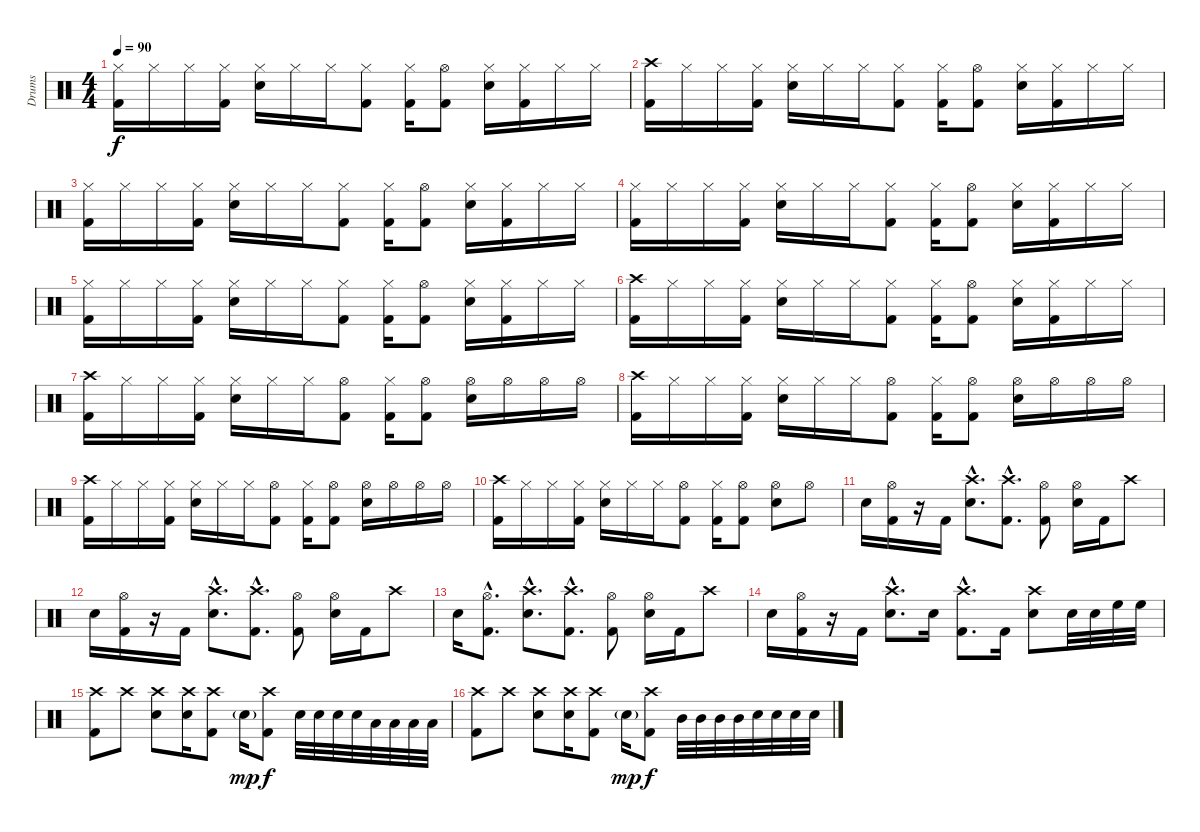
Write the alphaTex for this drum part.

\track ("Drums" "Drums") {instrument percussion}
\staff {score}
\articulation defaults
\ts (4 4)
\tempo 90
\clef neutral
\ks c
("Hi-Hat (closed)" "Kick (hit) 2").16{dy f} "Hi-Hat (closed)".16 "Hi-Hat (closed)".16 ("Hi-Hat (closed)" "Kick (hit) 2").16 ("Hi-Hat (closed)" "Snare (hit) 2").16 "Hi-Hat (closed)".16 "Hi-Hat (closed)".16 ("Hi-Hat (closed)" "Kick (hit) 2").8 ("Hi-Hat (closed)" "Kick (hit) 2").16 ("Hi-Hat (open)" "Kick (hit) 2").8 ("Hi-Hat (closed)" "Snare (hit) 2").16 ("Hi-Hat (closed)" "Kick (hit) 2").16 "Hi-Hat (closed)".16 "Hi-Hat (closed)".16 |
("Crash high (hit)" "Kick (hit) 2").16 "Hi-Hat (closed)".16 "Hi-Hat (closed)".16 ("Hi-Hat (closed)" "Kick (hit) 2").16 ("Hi-Hat (closed)" "Snare (hit) 2").16 "Hi-Hat (closed)".16 "Hi-Hat (closed)".16 ("Hi-Hat (closed)" "Kick (hit) 2").8 ("Hi-Hat (closed)" "Kick (hit) 2").16 ("Hi-Hat (open)" "Kick (hit) 2").8 ("Hi-Hat (closed)" "Snare (hit) 2").16 ("Hi-Hat (closed)" "Kick (hit) 2").16 "Hi-Hat (closed)".16 "Hi-Hat (closed)".16 |
("Hi-Hat (closed)" "Kick (hit) 2").16 "Hi-Hat (closed)".16 "Hi-Hat (closed)".16 ("Hi-Hat (closed)" "Kick (hit) 2").16 ("Hi-Hat (closed)" "Snare (hit) 2").16 "Hi-Hat (closed)".16 "Hi-Hat (closed)".16 ("Hi-Hat (closed)" "Kick (hit) 2").8 ("Hi-Hat (closed)" "Kick (hit) 2").16 ("Hi-Hat (open)" "Kick (hit) 2").8 ("Hi-Hat (closed)" "Snare (hit) 2").16 ("Hi-Hat (closed)" "Kick (hit) 2").16 "Hi-Hat (closed)".16 "Hi-Hat (closed)".16 |
("Hi-Hat (closed)" "Kick (hit) 2").16 "Hi-Hat (closed)".16 "Hi-Hat (closed)".16 ("Hi-Hat (closed)" "Kick (hit) 2").16 ("Hi-Hat (closed)" "Snare (hit) 2").16 "Hi-Hat (closed)".16 "Hi-Hat (closed)".16 ("Hi-Hat (closed)" "Kick (hit) 2").8 ("Hi-Hat (closed)" "Kick (hit) 2").16 ("Hi-Hat (open)" "Kick (hit) 2").8 ("Hi-Hat (closed)" "Snare (hit) 2").16 ("Hi-Hat (closed)" "Kick (hit) 2").16 "Hi-Hat (closed)".16 "Hi-Hat (closed)".16 |
("Hi-Hat (closed)" "Kick (hit) 2").16 "Hi-Hat (closed)".16 "Hi-Hat (closed)".16 ("Hi-Hat (closed)" "Kick (hit) 2").16 ("Hi-Hat (closed)" "Snare (hit) 2").16 "Hi-Hat (closed)".16 "Hi-Hat (closed)".16 ("Hi-Hat (closed)" "Kick (hit) 2").8 ("Hi-Hat (closed)" "Kick (hit) 2").16 ("Hi-Hat (open)" "Kick (hit) 2").8 ("Hi-Hat (closed)" "Snare (hit) 2").16 ("Hi-Hat (closed)" "Kick (hit) 2").16 "Hi-Hat (closed)".16 "Hi-Hat (closed)".16 |
("Crash high (hit)" "Kick (hit) 2").16 "Hi-Hat (closed)".16 "Hi-Hat (closed)".16 ("Hi-Hat (closed)" "Kick (hit) 2").16 ("Hi-Hat (closed)" "Snare (hit) 2").16 "Hi-Hat (closed)".16 "Hi-Hat (closed)".16 ("Hi-Hat (closed)" "Kick (hit) 2").8 ("Hi-Hat (closed)" "Kick (hit) 2").16 ("Hi-Hat (open)" "Kick (hit) 2").8 ("Hi-Hat (closed)" "Snare (hit) 2").16 ("Hi-Hat (closed)" "Kick (hit) 2").16 "Hi-Hat (closed)".16 "Hi-Hat (closed)".16 |
("Crash high (hit)" "Kick (hit) 2").16 "Hi-Hat (closed)".16 "Hi-Hat (closed)".16 ("Hi-Hat (closed)" "Kick (hit) 2").16 ("Hi-Hat (closed)" "Snare (hit) 2").16 "Hi-Hat (closed)".16 "Hi-Hat (closed)".16 ("Hi-Hat (open)" "Kick (hit) 2").8 ("Hi-Hat (closed)" "Kick (hit) 2").16 ("Hi-Hat (open)" "Kick (hit) 2").8 ("Hi-Hat (open)" "Snare (hit) 2").16 "Hi-Hat (open)".16 "Hi-Hat (open)".16 "Hi-Hat (open)".16 |
("Crash high (hit)" "Kick (hit) 2").16 "Hi-Hat (closed)".16 "Hi-Hat (closed)".16 ("Hi-Hat (closed)" "Kick (hit) 2").16 ("Hi-Hat (closed)" "Snare (hit) 2").16 "Hi-Hat (closed)".16 "Hi-Hat (closed)".16 ("Hi-Hat (open)" "Kick (hit) 2").8 ("Hi-Hat (closed)" "Kick (hit) 2").16 ("Hi-Hat (open)" "Kick (hit) 2").8 ("Hi-Hat (open)" "Snare (hit) 2").16 "Hi-Hat (open)".16 "Hi-Hat (open)".16 "Hi-Hat (open)".16 |
("Crash high (hit)" "Kick (hit) 2").16 "Hi-Hat (closed)".16 "Hi-Hat (closed)".16 ("Hi-Hat (closed)" "Kick (hit) 2").16 ("Hi-Hat (closed)" "Snare (hit) 2").16 "Hi-Hat (closed)".16 "Hi-Hat (closed)".16 ("Hi-Hat (open)" "Kick (hit) 2").8 ("Hi-Hat (closed)" "Kick (hit) 2").16 ("Hi-Hat (open)" "Kick (hit) 2").8 ("Hi-Hat (open)" "Snare (hit) 2").16 "Hi-Hat (open)".16 "Hi-Hat (open)".16 "Hi-Hat (open)".16 |
("Crash high (hit)" "Kick (hit) 2").16 "Hi-Hat (closed)".16 "Hi-Hat (closed)".16 ("Hi-Hat (closed)" "Kick (hit) 2").16 ("Hi-Hat (closed)" "Snare (hit) 2").16 "Hi-Hat (closed)".16 "Hi-Hat (closed)".16 ("Hi-Hat (open)" "Kick (hit) 2").8 ("Hi-Hat (closed)" "Kick (hit) 2").16 ("Hi-Hat (open)" "Kick (hit) 2").8 ("Hi-Hat (open)" "Snare (hit) 2").8 "Hi-Hat (open)".8 |
"Snare (hit) 2".16 ("Hi-Hat (open)" "Kick (hit) 2").16 r.16 "Kick (hit) 2".16 ("Crash high (hit)"{hac} "Snare (hit) 2"{hac}).8{d} ("Crash high (hit)"{hac} "Kick (hit) 2"{hac}).8{d} ("Hi-Hat (open)" "Kick (hit) 2").8 ("Hi-Hat (open)" "Snare (hit) 2").16 "Kick (hit) 2".16 "Crash high (hit)".8 |
"Snare (hit) 2".16 ("Hi-Hat (open)" "Kick (hit) 2").16 r.16 "Kick (hit) 2".16 ("Crash high (hit)"{hac} "Snare (hit) 2"{hac}).8{d} ("Crash high (hit)"{hac} "Kick (hit) 2"{hac}).8{d} ("Hi-Hat (open)" "Kick (hit) 2").8 ("Hi-Hat (open)" "Snare (hit) 2").16 "Kick (hit) 2".16 "Crash high (hit)".8 |
"Snare (hit) 2".16 ("Hi-Hat (open)"{hac} "Kick (hit) 2"{hac}).8{d} ("Crash high (hit)"{hac} "Snare (hit) 2"{hac}).8{d} ("Crash high (hit)"{hac} "Kick (hit) 2"{hac}).8{d} ("Hi-Hat (open)" "Kick (hit) 2").8 ("Hi-Hat (open)" "Snare (hit) 2").16 "Kick (hit) 2".16 "Crash high (hit)".8 |
"Snare (hit) 2".16 ("Hi-Hat (open)" "Kick (hit) 2").16 r.16 "Kick (hit) 2".16 ("Crash high (hit)"{hac} "Snare (hit) 2"{hac}).8{d} "Snare (hit) 2".16 ("Crash high (hit)"{hac} "Kick (hit) 2"{hac}).8{d} "Kick (hit) 2".16 ("Crash high (hit)" "Snare (hit) 2").8 "Snare (hit) 2".32 "Snare (hit) 2".32 "High Floor Tom (hit)".32 "High Floor Tom (hit)".32 |
("Crash high (hit)" "Kick (hit) 2").8 "Crash high (hit)".8 ("Crash high (hit)" "Snare (hit) 2").8 ("Crash high (hit)" "Snare (hit) 2").16 ("Crash high (hit)" "Kick (hit) 2").8 "Snare (hit) 2"{g}.16{dy mp} ("Crash high (hit)" "Kick (hit) 2").8{dy f} "Snare (hit) 2".32 "Snare (hit) 2".32 "Snare (hit) 2".32 "Snare (hit) 2".32 "Low Floor Tom (hit)".32 "Low Floor Tom (hit)".32 "Low Floor Tom (hit)".32 "Low Floor Tom (hit)".32 |
("Crash high (hit)" "Kick (hit) 2").8 "Crash high (hit)".8 ("Crash high (hit)" "Snare (hit) 2").8 ("Crash high (hit)" "Snare (hit) 2").16 ("Crash high (hit)" "Kick (hit) 2").8 "Snare (hit) 2"{g}.16{dy mp} ("Crash high (hit)" "Kick (hit) 2").8{dy f} "Mid Tom (hit)".32 "Mid Tom (hit)".32 "Mid Tom (hit)".32 "Mid Tom (hit)".32 "Snare (hit) 2".32 "Snare (hit) 2".32 "Snare (hit) 2".32 "Snare (hit) 2".32
